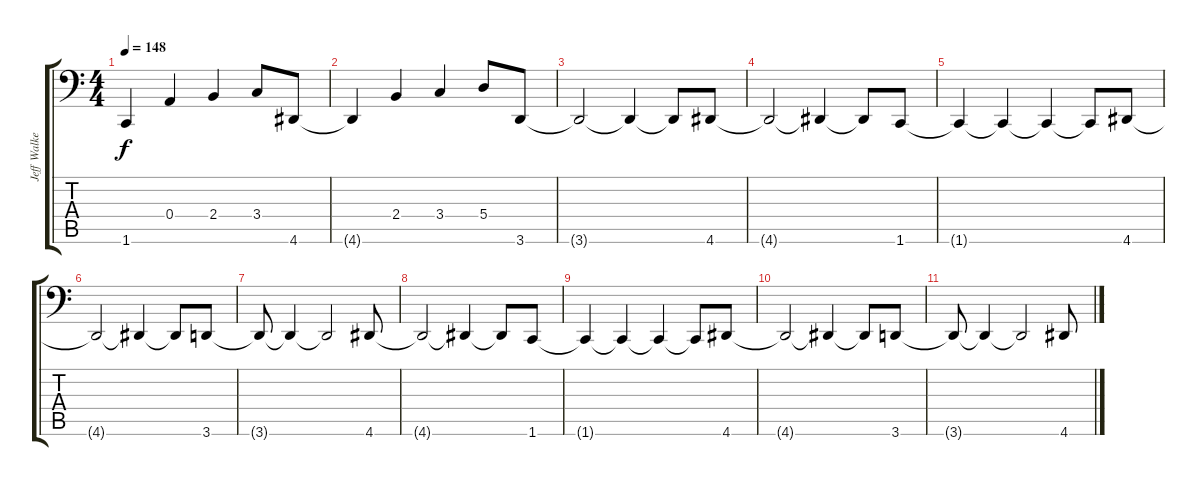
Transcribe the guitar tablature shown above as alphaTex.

\track ("Jeff Walker" "Jeff Walke") {instrument electricbasspick}
\staff {score tabs}
\tuning (B2 Gb2 D2 A1 E1 B0) {hide}
\ts (4 4)
\tempo 148
\clef f4
\ks c
1.6{t}.4{dy f} 0.4.4 2.4.4 3.4.8 4.6.8 |
4.6{t}.4 2.4.4 3.4.4 5.4.8 3.6.8 |
3.6{t}.2 3.6{t}.4 3.6{t}.8 4.6.8 |
4.6{t}.2 4.6{t}.4 4.6{t}.8 1.6.8 |
1.6{t}.4 1.6{t}.4 1.6{t}.4 1.6{t}.8 4.6.8 |
4.6{t}.2 4.6{t}.4 4.6{t}.8 3.6.8 |
3.6{t}.8 3.6{t}.4 3.6{t}.2 4.6.8 |
4.6{t}.2 4.6{t}.4 4.6{t}.8 1.6.8 |
1.6{t}.4 1.6{t}.4 1.6{t}.4 1.6{t}.8 4.6.8 |
4.6{t}.2 4.6{t}.4 4.6{t}.8 3.6.8 |
3.6{t}.8 3.6{t}.4 3.6{t}.2 4.6.8
